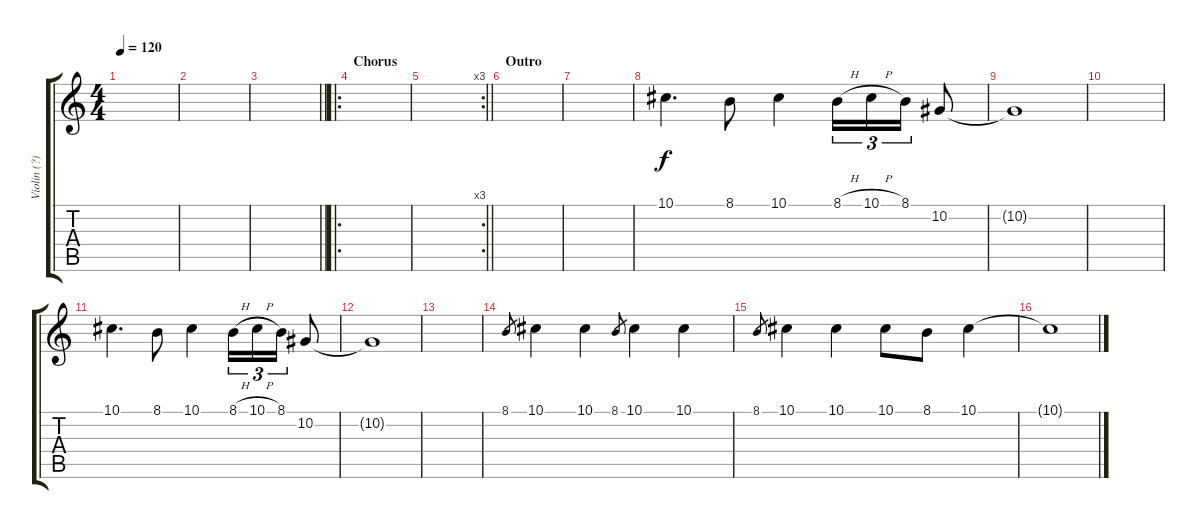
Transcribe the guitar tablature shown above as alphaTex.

\track ("Violin (?)" "Violin (?)") {instrument violin}
\staff {score tabs}
\tuning (Eb4 Bb3 Gb3 Db3 Ab2 Eb2) {hide}
\ts (4 4)
\tempo 120
\clef g2
\ks c
|
|
\barLineRight lightlight
|
\ro
\section ("" "Chorus")
|
\rc 3
\barLineRight lightlight
|
\section ("" "Outro")
|
|
10.1.4{d dy f} 8.1.8 10.1.4 8.1{h}.16{tu (3 2)} 10.1{h}.16{tu (3 2)} 8.1.16{tu (3 2)} 10.2.8 |
10.2{t}.1 |
|
10.1.4{d} 8.1.8 10.1.4 8.1{h}.16{tu (3 2)} 10.1{h}.16{tu (3 2)} 8.1.16{tu (3 2)} 10.2.8 |
10.2{t}.1 |
|
8.1.8{gr} 10.1.4 10.1.4 8.1.8{gr} 10.1.4 10.1.4 |
8.1.8{gr} 10.1.4 10.1.4 10.1.8 8.1.8 10.1.4 |
10.1{t}.1
